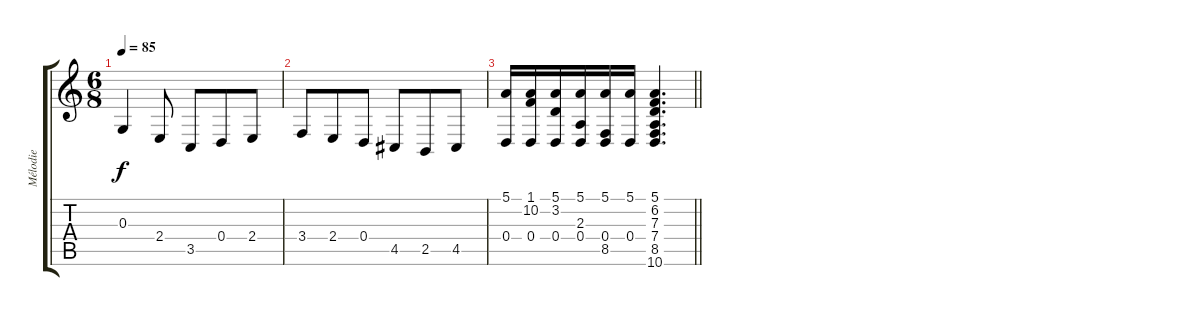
\track ("Mélodie" "Mélodie") {instrument brightacousticpiano}
\staff {score tabs}
\tuning (E4 B3 G3 D3 A2 E2) {hide}
\ts (6 8)
\tempo 85
\clef g2
\ks c
0.3.4{dy f} 2.4.8 3.5.8 0.4.8 2.4.8 |
3.4.8 2.4.8 0.4.8 4.5.8 2.5.8 4.5.8 |
\barLineRight lightlight
(5.1 0.4).16 (1.1 10.2 0.4).16 (5.1 3.2 0.4).16 (5.1 2.3 0.4).16 (5.1 0.4 8.5).16 (5.1 0.4).16 (5.1 6.2 7.3 7.4 8.5 10.6).4{d}
